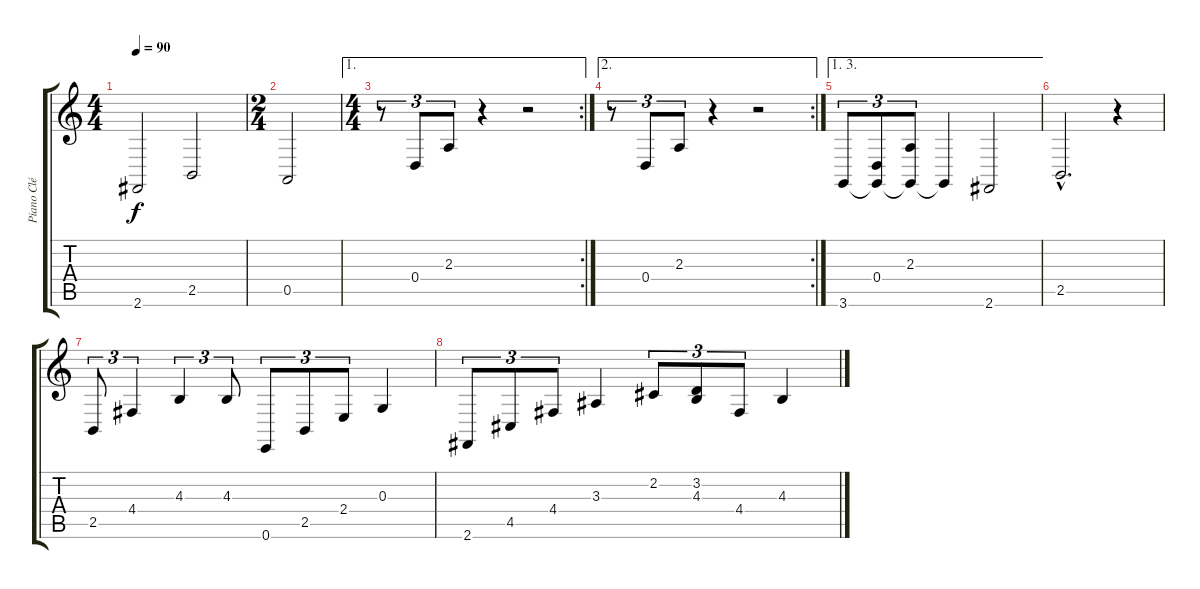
\track ("Piano Clé de Fa" "Piano Clé ") {instrument acousticgrandpiano}
\staff {score tabs}
\tuning (E4 B3 G3 D3 A2 E2) {hide}
\ts (4 4)
\tempo 90
\clef g2
\ks c
2.6.2{dy f} 2.5.2 |
\ts (2 4)
0.5.2 |
\ae 1
\rc 2
\ts (4 4)
r.8{tu (3 2)} 0.4.8{tu (3 2)} 2.3.8{tu (3 2)} r.4 r.2 |
\ae 2
\rc 2
r.8{tu (3 2)} 0.4.8{tu (3 2)} 2.3.8{tu (3 2)} r.4 r.2 |
\ae (1 3)
3.6.8{tu (3 2)} (0.4 3.6{t}).8{tu (3 2)} (2.3 3.6{t}).8{tu (3 2)} 3.6{t}.4 2.6.2 |
2.5{hac}.2{d} r.4 |
2.5.8{tu (3 2)} 4.4.4{tu (3 2)} 4.3.4{tu (3 2)} 4.3.8{tu (3 2)} 0.6.8{tu (3 2)} 2.5.8{tu (3 2)} 2.4.8{tu (3 2)} 0.3.4 |
2.6.8{tu (3 2)} 4.5.8{tu (3 2)} 4.4.8{tu (3 2)} 3.3.4 2.2.8{tu (3 2)} (3.2 4.3).8{tu (3 2)} 4.4.8{tu (3 2)} 4.3.4
